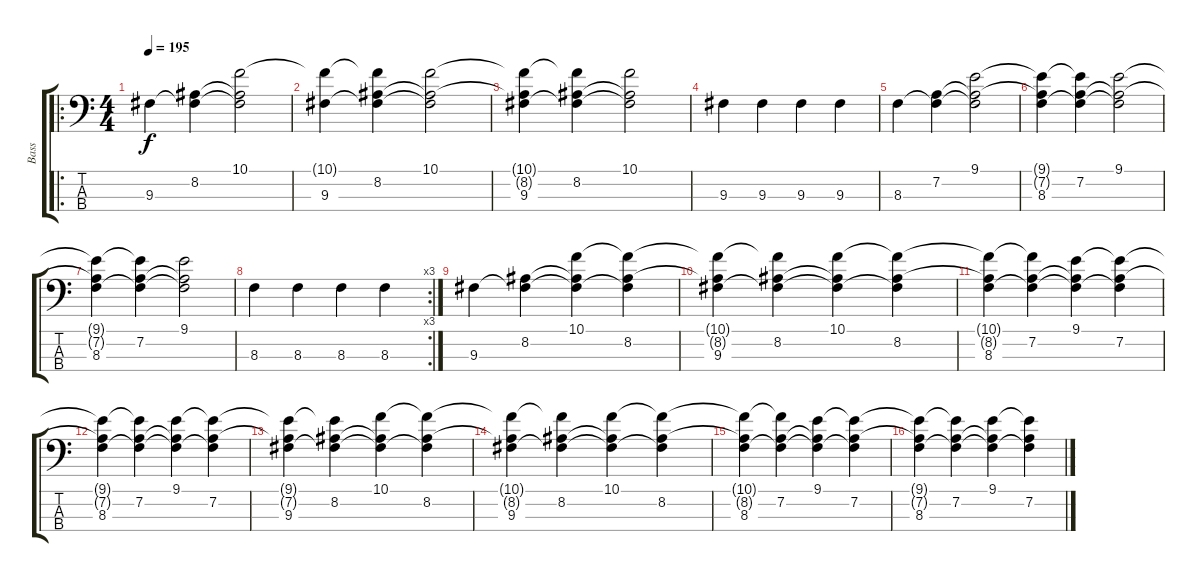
\track ("Bass" "Bass") {instrument electricbassfinger}
\staff {score tabs}
\tuning (G2 D2 A1 E1) {hide}
\ro
\ts (4 4)
\tempo 195
\clef f4
\ks c
9.3.4{dy f} (8.2 9.3{t}).4 (10.1 8.2{t} 9.3{t}).2 |
(10.1{t} 9.3).4 (10.1{t} 8.2 9.3{t}).4 (10.1 8.2{t} 9.3{t}).2 |
(10.1{t} 8.2{t} 9.3).4 (10.1{t} 8.2 9.3{t}).4 (10.1 8.2{t} 9.3{t}).2 |
9.3.4 9.3.4 9.3.4 9.3.4 |
8.3.4 (7.2 8.3{t}).4 (9.1 7.2{t} 8.3{t}).2 |
(9.1{t} 7.2{t} 8.3).4 (9.1{t} 7.2 8.3{t}).4 (9.1 7.2{t} 8.3{t}).2 |
(9.1{t} 7.2{t} 8.3).4 (9.1{t} 7.2 8.3{t}).4 (9.1 7.2{t} 8.3{t}).2 |
\rc 3
8.3.4 8.3.4 8.3.4 8.3.4 |
9.3.4 (8.2 9.3{t}).4 (10.1 8.2{t} 9.3{t}).4 (10.1{t} 8.2 9.3{t}).4 |
(10.1{t} 8.2{t} 9.3).4 (10.1{t} 8.2 9.3{t}).4 (10.1 8.2{t} 9.3{t}).4 (10.1{t} 8.2 9.3{t}).4 |
(10.1{t} 8.2{t} 8.3).4 (10.1{t} 7.2 8.3{t}).4 (9.1 7.2{t} 8.3{t}).4 (9.1{t} 7.2 8.3{t}).4 |
(9.1{t} 7.2{t} 8.3).4 (9.1{t} 7.2 8.3{t}).4 (9.1 7.2{t} 8.3{t}).4 (9.1{t} 7.2 8.3{t}).4 |
(9.1{t} 7.2{t} 9.3).4 (9.1{t} 8.2 9.3{t}).4 (10.1 8.2{t} 9.3{t}).4 (10.1{t} 8.2 9.3{t}).4 |
(10.1{t} 8.2{t} 9.3).4 (10.1{t} 8.2 9.3{t}).4 (10.1 8.2{t} 9.3{t}).4 (10.1{t} 8.2 9.3{t}).4 |
(10.1{t} 8.2{t} 8.3).4 (10.1{t} 7.2 8.3{t}).4 (9.1 7.2{t} 8.3{t}).4 (9.1{t} 7.2 8.3{t}).4 |
(9.1{t} 7.2{t} 8.3).4 (9.1{t} 7.2 8.3{t}).4 (9.1 7.2{t} 8.3{t}).4 (9.1{t} 7.2 8.3{t}).4
